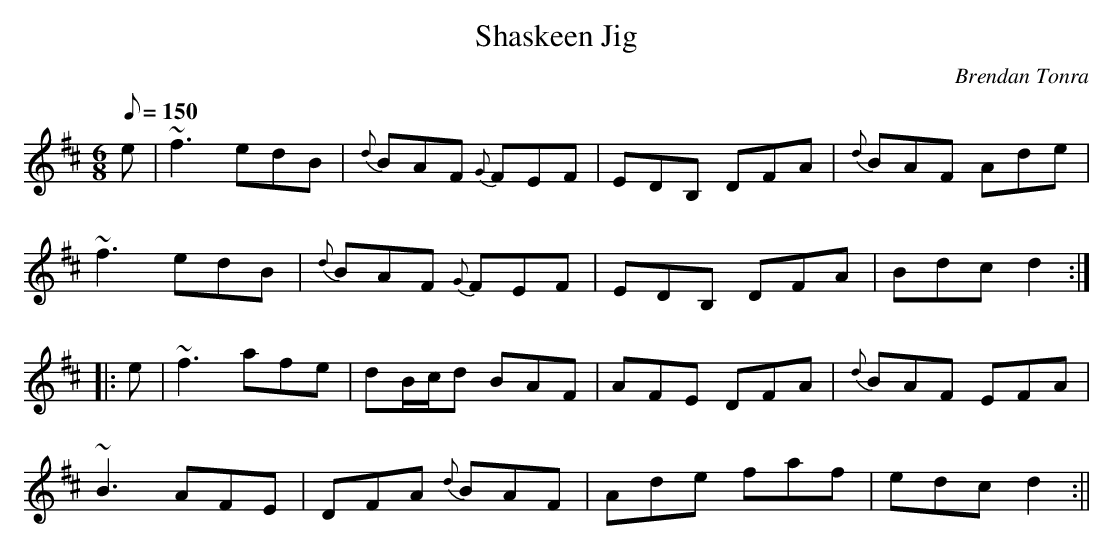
X:1
T:Shaskeen Jig
M:6/8
L:1/8
Q:150
C:Brendan Tonra
K:D
e | ~f3 edB | {d}BAF {G}FEF | EDB, DFA | {d}BAF Ade |
~f3 edB | {d}BAF {G}FEF | EDB, DFA | Bdc d2  :||:
e | ~f3 afe | dB/2c/2d BAF | AFE DFA | {d}BAF EFA |
~B3 AFE | DFA {d}BAF | Ade faf | edc d2  :||
